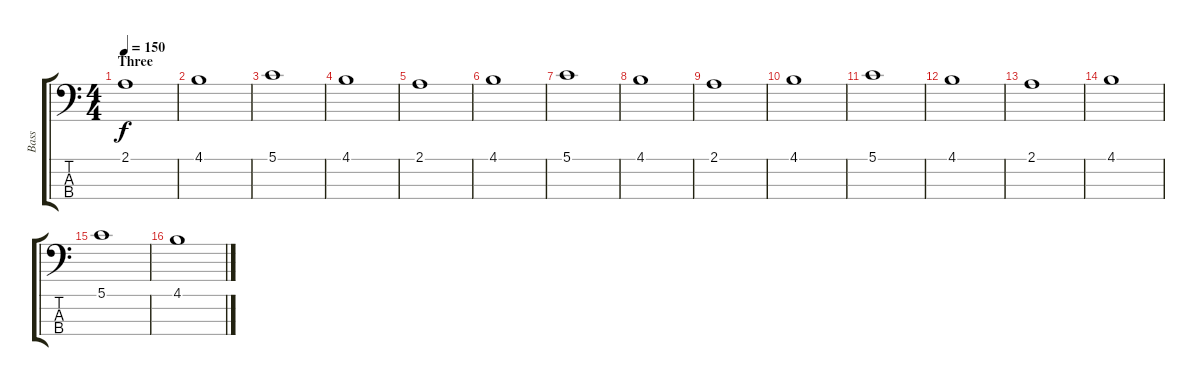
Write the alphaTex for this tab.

\track ("Bass" "Bass") {instrument fretlessbass}
\staff {score tabs}
\tuning (G2 D2 A1 E1) {hide}
\ts (4 4)
\section ("" "Three")
\tempo 150
\clef f4
\ks c
2.1.1{dy f} |
4.1.1 |
5.1.1 |
4.1.1 |
2.1.1 |
4.1.1 |
5.1.1 |
4.1.1 |
2.1.1 |
4.1.1 |
5.1.1 |
4.1.1 |
2.1.1 |
4.1.1 |
5.1.1 |
4.1.1
